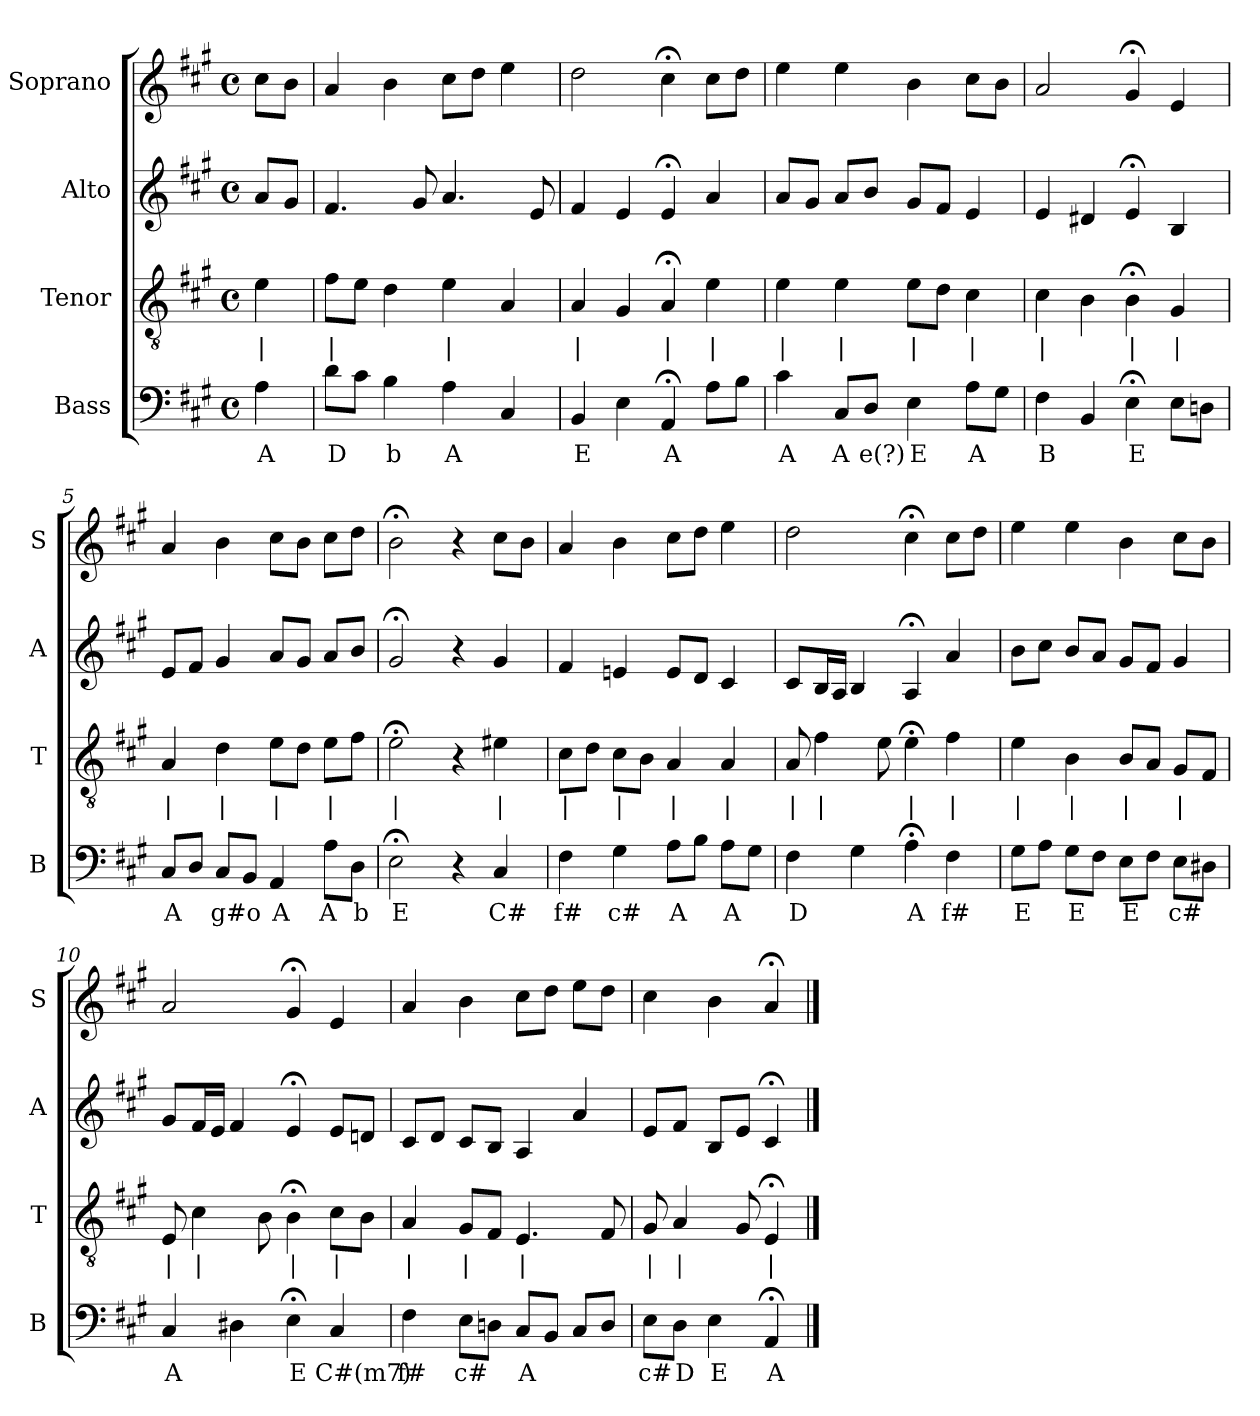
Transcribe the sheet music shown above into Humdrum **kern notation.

**kern	**text	**kern	**text	**kern	**kern
*part4	*part4	*part3	*part3	*part2	*part1
*staff4	*staff4	*staff3	*staff3	*staff2	*staff1
*I"Bass	*	*I"Tenor	*	*I"Alto	*I"Soprano
*I'B	*	*I'T	*	*I'A	*I'S
*clefF4	*	*clefGv2	*	*clefG2	*clefG2
*k[f#c#g#]	*	*k[f#c#g#]	*	*k[f#c#g#]	*k[f#c#g#]
*A:	*	*A:	*	*A:	*A:
*M4/4	*	*M4/4	*	*M4/4	*M4/4
*met(c)	*	*met(c)	*	*met(c)	*met(c)
*MM100	*	*MM100	*	*MM100	*MM100
=	=	=	=	=	=
4A	A	4e	|	8aL	8cc#L
.	.	.	.	8g#J	8bJ
=1	=1	=1	=1	=1	=1
8dL	D	8f#L	|	4.f#	4a
8c#J	.	8eJ	.	.	.
4B	b	4d	.	.	4b
.	.	.	.	8g#	.
4A	A	4e	|	4.a	8cc#L
.	.	.	.	.	8ddJ
4C#	.	4A	.	.	4ee
.	.	.	.	8e	.
=2	=2	=2	=2	=2	=2
4BB	E	4A	|	4f#	2dd
4E	.	4G#	.	4e	.
4AA;<	A	4A;<	|	4e;<	4cc#;<
8AL	.	4e	|	4a	8cc#L
8BJ	.	.	.	.	8ddJ
=3	=3	=3	=3	=3	=3
4c#	A	4e	|	8aL	4ee
.	.	.	.	8g#J	.
8C#L	A	4e	|	8aL	4ee
8DJ	e(?)	.	.	8bJ	.
4E	E	8eL	|	8g#L	4b
.	.	8dJ	.	8f#J	.
8AL	A	4c#	|	4e	8cc#L
8G#J	.	.	.	.	8bJ
=4	=4	=4	=4	=4	=4
4F#	B	4c#	|	4e	2a
4BB	.	4B	.	4d#X	.
4E;<	E	4B;<	|	4e;<	4g#;<
8EL	.	4G#	|	4B	4e
8DnJ	.	.	.	.	.
=5	=5	=5	=5	=5	=5
8C#L	A	4A	|	8eL	4a
8DJ	.	.	.	8f#J	.
8C#L	g#o	4d	|	4g#	4b
8BBJ	.	.	.	.	.
4AA	A	8eL	|	8aL	8cc#L
.	.	8dJ	.	8g#J	8bJ
8AL	A	8eL	|	8aL	8cc#L
8DJ	b	8f#J	.	8bJ	8ddJ
=6	=6	=6	=6	=6	=6
2E;<	E	2e;<	|	2g#;<	2b;<
4r	.	4r	.	4r	4r
4C#	C#	4e#X	|	4g#	8cc#L
.	.	.	.	.	8bJ
=7	=7	=7	=7	=7	=7
4F#	f#	8c#L	|	4f#	4a
.	.	8dJ	.	.	.
4G#	c#	8c#L	|	4en	4b
.	.	8BJ	.	.	.
8AL	A	4A	|	8eL	8cc#L
8BJ	.	.	.	8dJ	8ddJ
8AL	A	4A	|	4c#	4ee
8G#J	.	.	.	.	.
=8	=8	=8	=8	=8	=8
4F#	D	8A	|	8c#L	2dd
.	.	4f#	|	16BL	.
.	.	.	.	16AJJ	.
4G#	.	.	.	4B	.
.	.	8e	.	.	.
4A;<	A	4e;<	|	4A;<	4cc#;<
4F#	f#	4f#	|	4a	8cc#L
.	.	.	.	.	8ddJ
=9	=9	=9	=9	=9	=9
8G#L	E	4e	|	8bL	4ee
8AJ	.	.	.	8cc#J	.
8G#L	E	4B	|	8bL	4ee
8F#J	.	.	.	8aJ	.
8EL	E	8BL	|	8g#L	4b
8F#J	.	8AJ	.	8f#J	.
8EL	c#	8G#L	|	4g#	8cc#L
8D#XJ	.	8F#J	.	.	8bJ
=10	=10	=10	=10	=10	=10
4C#	A	8E	|	8g#L	2a
.	.	4c#	|	16f#L	.
.	.	.	.	16eJJ	.
4D#X	.	.	.	4f#	.
.	.	8B	.	.	.
4E;<	E	4B;<	|	4e;<	4g#;<
4C#	C#(m7)	8c#L	|	8eL	4e
.	.	8BJ	.	8dnJ	.
=11	=11	=11	=11	=11	=11
4F#	f#	4A	|	8c#L	4a
.	.	.	.	8dJ	.
8EL	c#	8G#L	|	8c#L	4b
8DnJ	.	8F#J	.	8BJ	.
8C#L	A	4.E	|	4A	8cc#L
8BBJ	.	.	.	.	8ddJ
8C#L	.	.	.	4a	8eeL
8DJ	.	8F#	.	.	8ddJ
=12	=12	=12	=12	=12	=12
8EL	c#	8G#	|	8eL	4cc#
8DJ	D	4A	|	8f#J	.
4E	E	.	.	8BL	4b
.	.	8G#	.	8eJ	.
4AA;<	A	4E;<	|	4c#;<	4a;<
==	==	==	==	==	==
*-	*-	*-	*-	*-	*-
